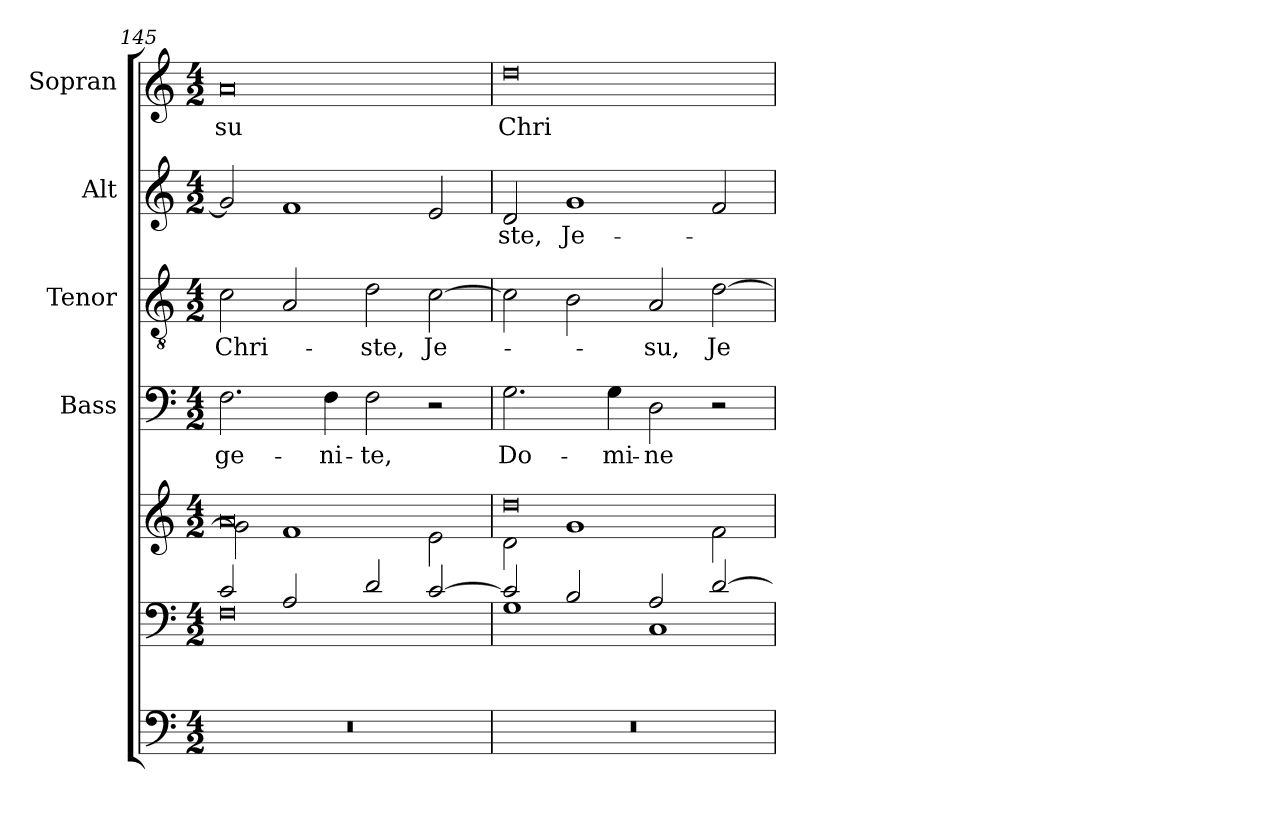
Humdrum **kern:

**kern	**kern	**kern	**kern	**text	**kern	**text	**kern	**text	**kern	**text
*part6	*part5	*part5	*part4	*part4	*part3	*part3	*part2	*part2	*part1	*part1
*staff7	*staff6	*staff5	*staff4	*staff4	*staff3	*staff3	*staff2	*staff2	*staff1	*staff1
*	*	*	*I"Bass	*	*I"Tenor	*	*I"Alt	*	*I"Sopran	*
*	*	*	*I'B.	*	*I'T.	*	*I'A.	*	*I'S.	*
!!LO:PB:g=z
*clefF4	*clefF4	*clefG2	*clefF4	*	*clefGv2	*	*clefG2	*	*clefG2	*
*k[]	*k[]	*k[]	*k[]	*	*k[]	*	*k[]	*	*k[]	*
*C:	*C:	*C:	*C:	*	*C:	*	*C:	*	*C:	*
*M4/2	*M4/2	*M4/2	*M4/2	*	*M4/2	*	*M4/2	*	*M4/2	*
=145	=145	=145	=145	=145	=145	=145	=145	=145	=145	=145
*	*^	*^	*	*	*	*	*	*	*	*
!	!	!	!	!	!	!LO:LY:b	!	!LO:LY:b	!	!	!	!LO:LY:b
0r	2c/	0F	0a	2g\]	2.F\	-ge-	2c\	Chri-	2g/]	.	0a	-su
.	2A/	.	.	1f	.	.	2A/	.	1f	.	.	.
!	!	!	!	!	!	!LO:LY:b	!	!	!	!	!	!
.	.	.	.	.	4F\	-ni-	.	.	.	.	.	.
!	!	!	!	!	!	!LO:LY:b	!	!LO:LY:b	!	!	!	!
.	2d/	.	.	.	2F\	-te,	2d\	-ste,	.	.	.	.
!	!	!	!	!	!	!	!	!LO:LY:b	!	!	!	!
.	[>2c/	.	.	2e\	2r	.	[2c\	Je-	2e/	.	.	.
=146	=146	=146	=146	=146	=146	=146	=146	=146	=146	=146	=146	=146
!	!	!	!	!	!	!LO:LY:b	!	!	!	!LO:LY:b	!	!LO:LY:b
0r	2c/]	1G	0dd	2d\	2.G\	Do-	2c\]	.	2d/	-ste,	0dd	Chri-
!	!	!	!	!	!	!	!	!	!	!LO:LY:b	!	!
.	2B/	.	.	1g	.	.	2B\	.	1g	Je-	.	.
!	!	!	!	!	!	!LO:LY:b	!	!	!	!	!	!
.	.	.	.	.	4G\	-mi-	.	.	.	.	.	.
!	!	!	!	!	!	!LO:LY:b	!	!LO:LY:b	!	!	!	!
.	2A/	1C	.	.	2D\	-ne	2A/	-su,	.	.	.	.
!	!	!	!	!	!	!	!	!LO:LY:b	!	!	!	!
.	[>2d/	.	.	2f\	2r	.	[2d\	Je-	2f/	.	.	.
*	*v	*v	*	*	*	*	*	*	*	*	*	*
*	*	*v	*v	*	*	*	*	*	*	*	*
=	=	=	=	=	=	=	=	=	=	=
*-	*-	*-	*-	*-	*-	*-	*-	*-	*-	*-
